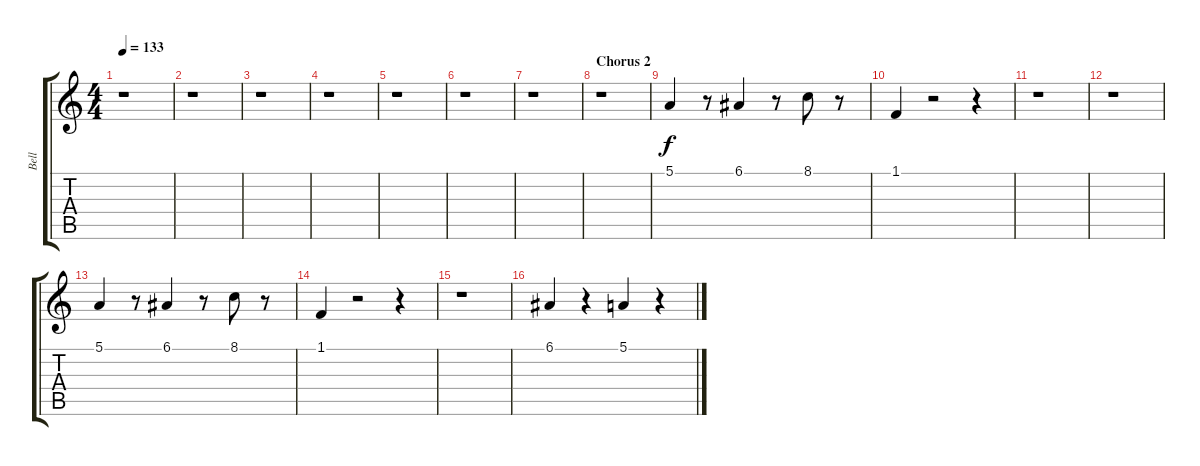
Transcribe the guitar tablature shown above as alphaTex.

\track ("Bell" "Bell") {instrument musicbox}
\staff {score tabs}
\tuning (E4 B3 G3 D3 A2 E2) {hide}
\ts (4 4)
\tempo 133
\clef g2
\ks c
r.1{dy f} |
r.1 |
r.1 |
r.1 |
r.1 |
r.1 |
r.1 |
\section ("" "Chorus 2")
r.1 |
5.1.4 r.8 6.1.4 r.8 8.1.8 r.8 |
1.1.4 r.2 r.4 |
r.1 |
r.1 |
5.1.4 r.8 6.1.4 r.8 8.1.8 r.8 |
1.1.4 r.2 r.4 |
r.1 |
6.1.4 r.4 5.1.4 r.4
